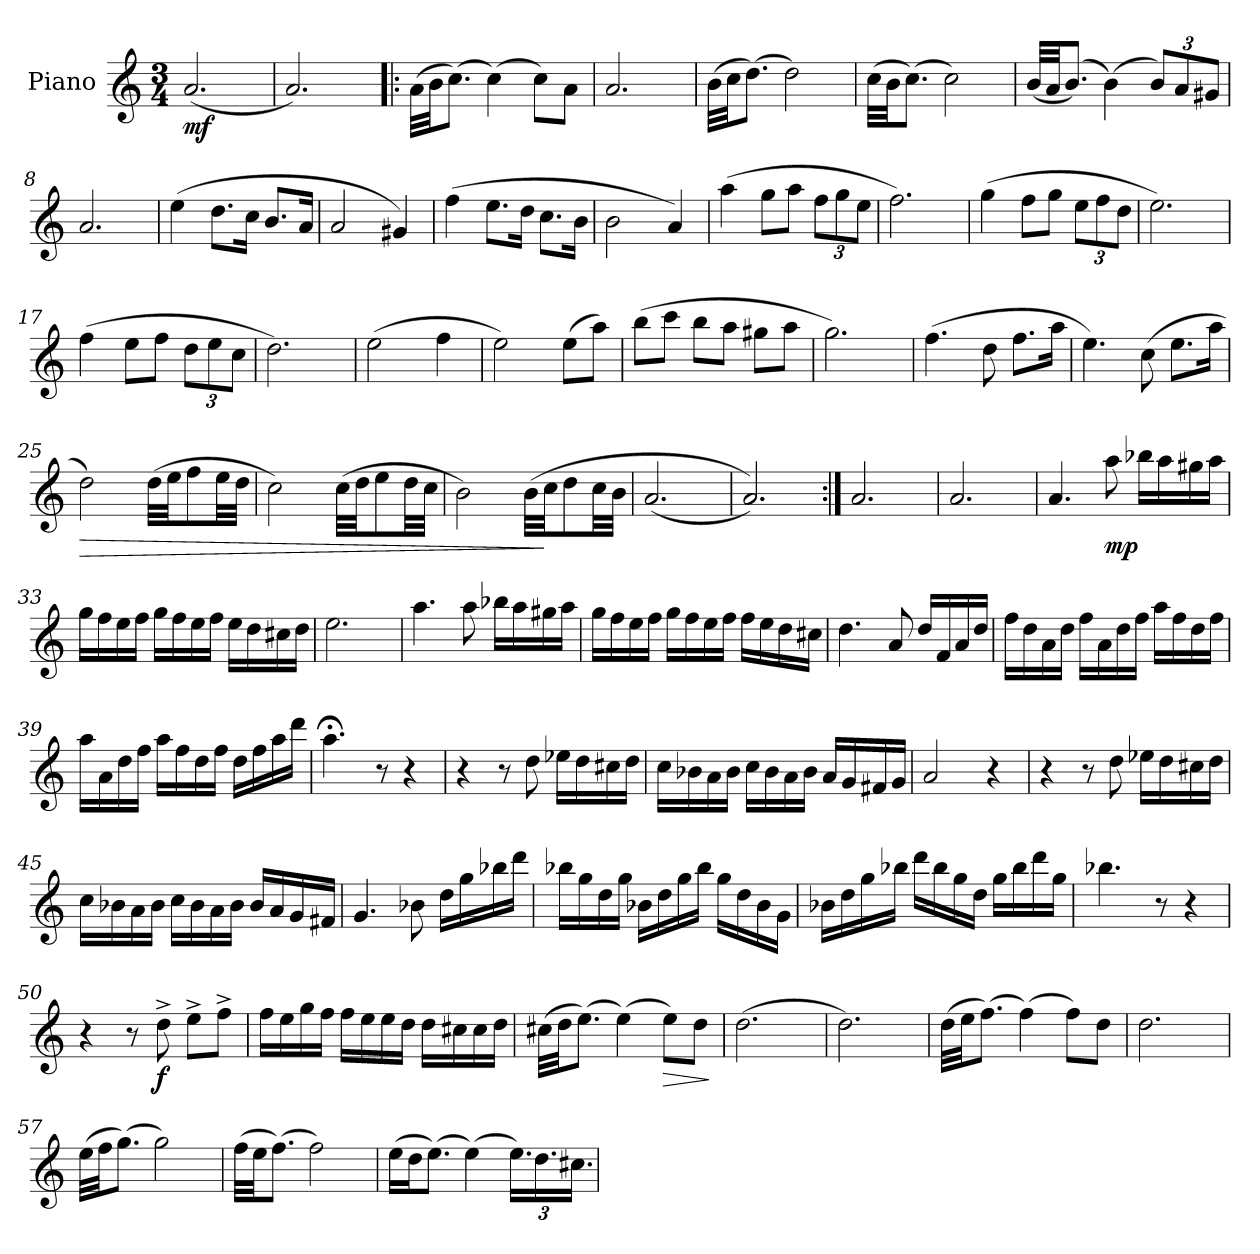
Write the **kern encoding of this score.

**kern	**dynam
*part1	*part1
*staff1	*staff1
*I"Piano	*
*I'Pno.	*
*clefG2	*
*k[]	*
*M3/4	*
=1	=1
!	!LO:DY:b
(<2.a/	mf
=2	=2
2.a/)	.
=3!|:	=3!|:
(>32a\LLL	.
32b\JJ	.
(>8.cc\J)	.
(>4cc\)	.
8cc\L)	.
8a\J	.
=4	=4
2.a/	.
=5	=5
(>32b\LLL	.
32cc\JJ	.
(>8.dd\J)	.
2dd\)	.
=6	=6
(>32cc\LLL	.
32b\JJ	.
(>8.cc\J)	.
2cc\)	.
=7	=7
(<32b/LLL	.
32a/JJ	.
(>8.b/J)	.
(>4b\)	.
*Xbrackettup	*
12b/L)	.
12a/	.
12g#X/J	.
=8	=8
2.a/	.
=9	=9
(>4ee\	.
8.dd\L	.
16cc\Jk	.
8.b/L	.
16a/Jk	.
=10	=10
2a/	.
4g#X/)	.
!!LO:LB:g=z
=11	=11
(>4ff\	.
8.ee\L	.
16dd\Jk	.
8.cc\L	.
16b\Jk	.
=12	=12
2b\	.
4a/)	.
=13	=13
(>4aa\	.
8gg\L	.
8aa\J	.
12ff\L	.
12gg\	.
12ee\J	.
=14	=14
2.ff\)	.
=15	=15
(>4gg\	.
8ff\L	.
8gg\J	.
12ee\L	.
12ff\	.
12dd\J	.
=16	=16
2.ee\)	.
=17	=17
(>4ff\	.
8ee\L	.
8ff\J	.
12dd\L	.
12ee\	.
12cc\J	.
=18	=18
2.dd\)	.
=19	=19
(>2ee\	.
4ff\	.
=20	=20
2ee\)	.
(>8ee\L	.
8aa\J)	.
!!LO:LB:g=z
=21	=21
(>8bb\L	.
8ccc\J	.
8bb\L	.
8aa\J	.
8gg#X\L	.
8aa\J	.
=22	=22
2.gg\)	.
=23	=23
(>4.ff\	.
8dd\	.
8.ff\L	.
16aa\Jk	.
=24	=24
4.ee\)	.
(>8cc\	.
8.ee\L	.
16aa\Jk	.
=25	=25
!	!LO:HP:b
2dd\)	>
(>32dd\LLL	.
32ee\JJ	.
8ff\	.
32ee\LL	.
32dd\JJJ	.
=26	=26
2cc\)	.
(>32cc\LLL	.
32dd\JJ	.
8ee\	.
32dd\LL	.
32cc\JJJ	.
=27	=27
2b\)	.
(>32b\LLL	.
32cc\JJ	]
8dd\	.
32cc\LL	.
32b\JJJ	.
=28	=28
(<2.a/	.
=29	=29
2.a/))	.
=30:|!	=30:|!
2.a/	.
!!LO:LB:g=z
=31	=31
2.a/	.
=32	=32
4.a/	.
!	!LO:DY:b
8aa\	mp
16bb-X\LL	.
16aa\	.
16gg#X\	.
16aa\JJ	.
=33	=33
16gg\LL	.
16ff\	.
16ee\	.
16ff\JJ	.
16gg\LL	.
16ff\	.
16ee\	.
16ff\JJ	.
16ee\LL	.
16dd\	.
16cc#X\	.
16dd\JJ	.
=34	=34
2.ee\	.
=35	=35
4.aa\	.
8aa\	.
16bb-X\LL	.
16aa\	.
16gg#X\	.
16aa\JJ	.
=36	=36
16gg\LL	.
16ff\	.
16ee\	.
16ff\JJ	.
16gg\LL	.
16ff\	.
16ee\	.
16ff\JJ	.
16ff\LL	.
16ee\	.
16dd\	.
16cc#X\JJ	.
!!LO:LB:g=z
=37	=37
4.dd\	.
8a/	.
16dd/LL	.
16f/	.
16a/	.
16dd/JJ	.
=38	=38
16ff\LL	.
16dd\	.
16a\	.
16dd\JJ	.
16ff\LL	.
16a\	.
16dd\	.
16ff\JJ	.
16aa\LL	.
16ff\	.
16dd\	.
16ff\JJ	.
=39	=39
16aa\LL	.
16a\	.
16dd\	.
16ff\JJ	.
16aa\LL	.
16ff\	.
16dd\	.
16ff\JJ	.
16dd\LL	.
16ff\	.
16aa\	.
16ddd\JJ	.
=40	=40
4.aa;<\	.
8r	.
4r	.
=41	=41
4r	.
8r	.
8dd\	.
16ee-X\LL	.
16dd\	.
16cc#X\	.
16dd\JJ	.
!!LO:LB:g=z
=42	=42
16cc\LL	.
16b-X\	.
16a\	.
16b-\JJ	.
16cc\LL	.
16b-\	.
16a\	.
16b-\JJ	.
16a/LL	.
16g/	.
16f#X/	.
16g/JJ	.
=43	=43
2a/	.
4r	.
=44	=44
4r	.
8r	.
8dd\	.
16ee-X\LL	.
16dd\	.
16cc#X\	.
16dd\JJ	.
=45	=45
16cc\LL	.
16b-X\	.
16a\	.
16b-\JJ	.
16cc\LL	.
16b-\	.
16a\	.
16b-\JJ	.
16b-/LL	.
16a/	.
16g/	.
16f#X/JJ	.
=46	=46
4.g/	.
8b-X\	.
16dd\LL	.
16gg\	.
16bb-X\	.
16ddd\JJ	.
!!LO:LB:g=z
=47	=47
16bb-X\LL	.
16gg\	.
16dd\	.
16gg\JJ	.
16b-X\LL	.
16dd\	.
16gg\	.
16bb-\JJ	.
16gg\LL	.
16dd\	.
16b-\	.
16g\JJ	.
=48	=48
16b-X\LL	.
16dd\	.
16gg\	.
16bb-X\JJ	.
16ddd\LL	.
16bb-\	.
16gg\	.
16dd\JJ	.
16gg\LL	.
16bb-\	.
16ddd\	.
16gg\JJ	.
=49	=49
4.bb-X\	.
8r	.
4r	.
=50	=50
4r	.
8r	.
!	!LO:DY:b
8dd^\	f
8ee^\L	.
8ff^\J	.
=51	=51
16ff\LL	.
16ee\	.
16gg\	.
16ff\JJ	.
16ff\LL	.
16ee\	.
16ee\	.
16dd\JJ	.
16dd\LL	.
16cc#X\	.
16cc#\	.
16dd\JJ	.
!!LO:LB:g=z
=52	=52
(>32cc#X\LLL	.
32dd\JJ	.
(>8.ee\J)	.
(>4ee\)	.
!	!LO:HP:b
8ee\L)	>
8dd\J	.
.	]
=53	=53
(>2.dd\	.
=54	=54
2.dd\)	.
=55	=55
(>32dd\LLL	.
32ee\JJ	.
(>8.ff\J)	.
(>4ff\)	.
8ff\L)	.
8dd\J	.
=56	=56
2.dd\	.
=57	=57
(>32ee\LLL	.
32ff\JJ	.
(>8.gg\J)	.
2gg\)	.
=58	=58
(>32ff\LLL	.
32ee\JJ	.
(>8.ff\J)	.
2ff\)	.
=59	=59
(>16ee\LL	.
16dd\J	.
(>8.ee\J)	.
(>4ee\)	.
24.ee\LL)	.
24.dd\	.
24.cc#X\JJ	.
=	=
*-	*-
